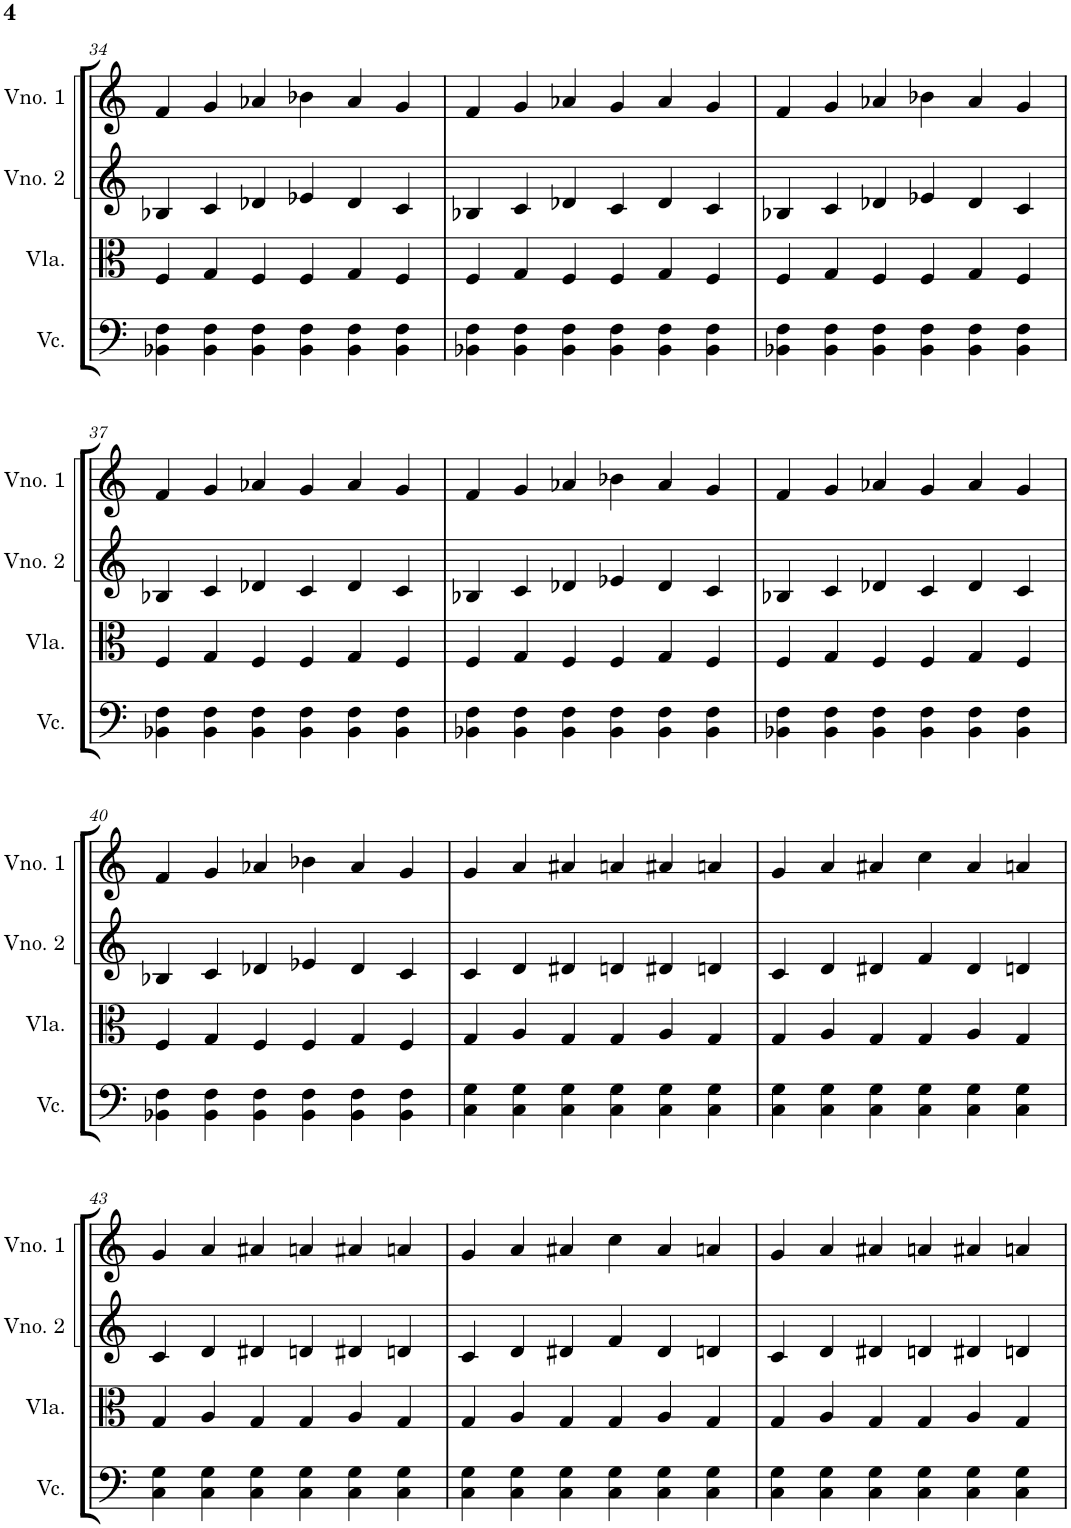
**kern	**kern	**kern	**kern
*part4	*part3	*part2	*part1
*staff4	*staff3	*staff2	*staff1
*I"Violoncelo	*I"Viola	*I"Violino 2	*I"Violino 1
*I'Vc.	*I'Vla.	*I'Vno. 2	*I'Vno. 1
!!LO:PB:g=z
*clefF4	*clefC3	*clefG2	*clefG2
*k[]	*k[]	*k[]	*k[]
*M3/2	*M3/2	*M3/2	*M3/2
=34	=34	=34	=34
4BB-X\ 4F\	4F/	4B-X/	4f/
4BB-\ 4F\	4G/	4c/	4g/
4BB-\ 4F\	4F/	4d-X/	4a-X/
4BB-\ 4F\	4F/	4e-X/	4b-X\
4BB-\ 4F\	4G/	4d-/	4a-/
4BB-\ 4F\	4F/	4c/	4g/
=35	=35	=35	=35
4BB-X\ 4F\	4F/	4B-X/	4f/
4BB-\ 4F\	4G/	4c/	4g/
4BB-\ 4F\	4F/	4d-X/	4a-X/
4BB-\ 4F\	4F/	4c/	4g/
4BB-\ 4F\	4G/	4d-/	4a-/
4BB-\ 4F\	4F/	4c/	4g/
=36	=36	=36	=36
4BB-X\ 4F\	4F/	4B-X/	4f/
4BB-\ 4F\	4G/	4c/	4g/
4BB-\ 4F\	4F/	4d-X/	4a-X/
4BB-\ 4F\	4F/	4e-X/	4b-X\
4BB-\ 4F\	4G/	4d-/	4a-/
4BB-\ 4F\	4F/	4c/	4g/
!!LO:LB:g=z
=37	=37	=37	=37
4BB-X\ 4F\	4F/	4B-X/	4f/
4BB-\ 4F\	4G/	4c/	4g/
4BB-\ 4F\	4F/	4d-X/	4a-X/
4BB-\ 4F\	4F/	4c/	4g/
4BB-\ 4F\	4G/	4d-/	4a-/
4BB-\ 4F\	4F/	4c/	4g/
=38	=38	=38	=38
4BB-X\ 4F\	4F/	4B-X/	4f/
4BB-\ 4F\	4G/	4c/	4g/
4BB-\ 4F\	4F/	4d-X/	4a-X/
4BB-\ 4F\	4F/	4e-X/	4b-X\
4BB-\ 4F\	4G/	4d-/	4a-/
4BB-\ 4F\	4F/	4c/	4g/
=39	=39	=39	=39
4BB-X\ 4F\	4F/	4B-X/	4f/
4BB-\ 4F\	4G/	4c/	4g/
4BB-\ 4F\	4F/	4d-X/	4a-X/
4BB-\ 4F\	4F/	4c/	4g/
4BB-\ 4F\	4G/	4d-/	4a-/
4BB-\ 4F\	4F/	4c/	4g/
!!LO:LB:g=z
=40	=40	=40	=40
4BB-X\ 4F\	4F/	4B-X/	4f/
4BB-\ 4F\	4G/	4c/	4g/
4BB-\ 4F\	4F/	4d-X/	4a-X/
4BB-\ 4F\	4F/	4e-X/	4b-X\
4BB-\ 4F\	4G/	4d-/	4a-/
4BB-\ 4F\	4F/	4c/	4g/
=41	=41	=41	=41
4C\ 4G\	4G/	4c/	4g/
4C\ 4G\	4A/	4d/	4a/
4C\ 4G\	4G/	4d#X/	4a#X/
4C\ 4G\	4G/	4dn/	4an/
4C\ 4G\	4A/	4d#X/	4a#X/
4C\ 4G\	4G/	4dn/	4an/
=42	=42	=42	=42
4C\ 4G\	4G/	4c/	4g/
4C\ 4G\	4A/	4d/	4a/
4C\ 4G\	4G/	4d#X/	4a#X/
4C\ 4G\	4G/	4f/	4cc\
4C\ 4G\	4A/	4d#/	4a#/
4C\ 4G\	4G/	4dn/	4an/
!!LO:LB:g=z
=43	=43	=43	=43
4C\ 4G\	4G/	4c/	4g/
4C\ 4G\	4A/	4d/	4a/
4C\ 4G\	4G/	4d#X/	4a#X/
4C\ 4G\	4G/	4dn/	4an/
4C\ 4G\	4A/	4d#X/	4a#X/
4C\ 4G\	4G/	4dn/	4an/
=44	=44	=44	=44
4C\ 4G\	4G/	4c/	4g/
4C\ 4G\	4A/	4d/	4a/
4C\ 4G\	4G/	4d#X/	4a#X/
4C\ 4G\	4G/	4f/	4cc\
4C\ 4G\	4A/	4d#/	4a#/
4C\ 4G\	4G/	4dn/	4an/
=45	=45	=45	=45
4C\ 4G\	4G/	4c/	4g/
4C\ 4G\	4A/	4d/	4a/
4C\ 4G\	4G/	4d#X/	4a#X/
4C\ 4G\	4G/	4dn/	4an/
4C\ 4G\	4A/	4d#X/	4a#X/
4C\ 4G\	4G/	4dn/	4an/
=	=	=	=
*-	*-	*-	*-
